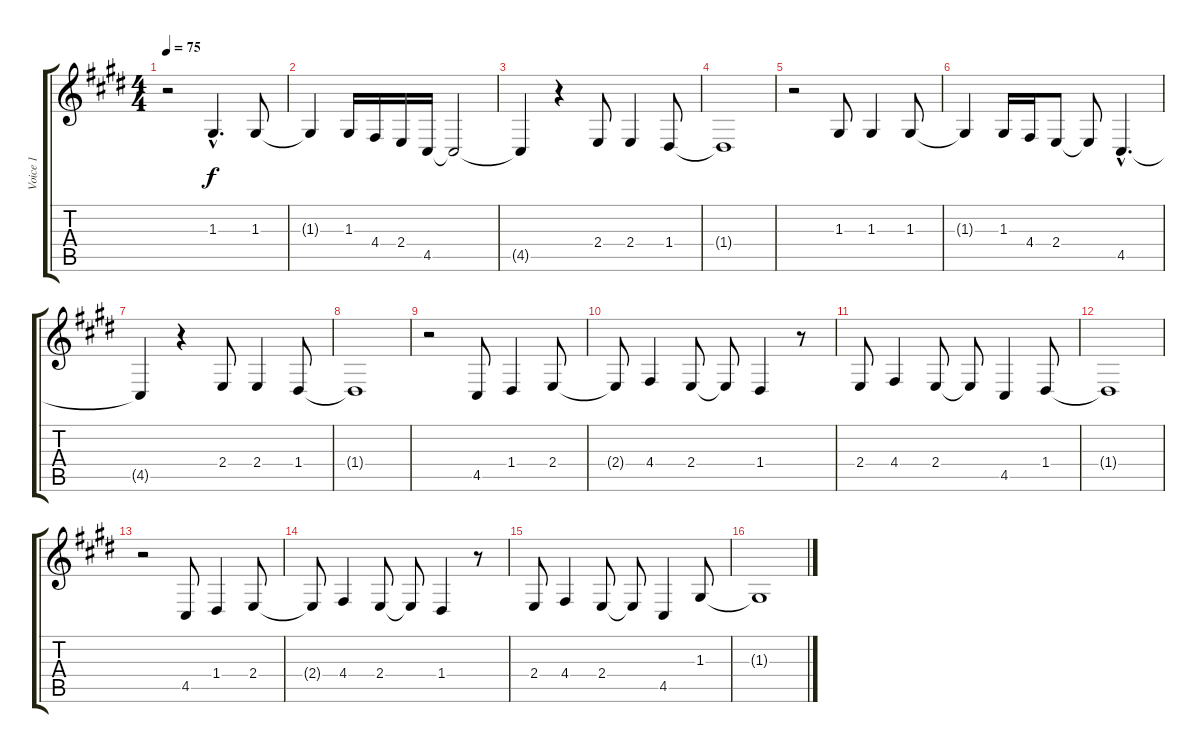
\track ("Voice 1" "Voice 1") {instrument oboe}
\staff {score tabs}
\tuning (E4 B3 G3 D3 A2 E2) {hide}
\ts (4 4)
\tempo 75
\clef g2
\ks e
r.2{dy f volume 11 instrument oboe} 1.3{hac}.4{d} 1.3.8 |
1.3{t}.4 1.3.16 4.4.16 2.4.16 4.5.16 4.5{t}.2 |
4.5{t}.4 r.4 2.4.8 2.4.4 1.4.8 |
1.4{t}.1 |
r.2 1.3.8 1.3.4 1.3.8 |
1.3{t}.4 1.3.16 4.4.16 2.4.8 2.4{t}.8 4.5{hac}.4{d} |
4.5{t}.4 r.4 2.4.8 2.4.4 1.4.8 |
1.4{t}.1 |
r.2 4.5.8 1.4.4 2.4.8 |
2.4{t}.8 4.4.4 2.4.8 2.4{t}.8 1.4.4 r.8 |
2.4.8 4.4.4 2.4.8 2.4{t}.8 4.5.4 1.4.8 |
1.4{t}.1 |
r.2 4.5.8 1.4.4 2.4.8 |
2.4{t}.8 4.4.4 2.4.8 2.4{t}.8 1.4.4 r.8 |
2.4.8 4.4.4 2.4.8 2.4{t}.8 4.5.4 1.3.8 |
1.3{t}.1
